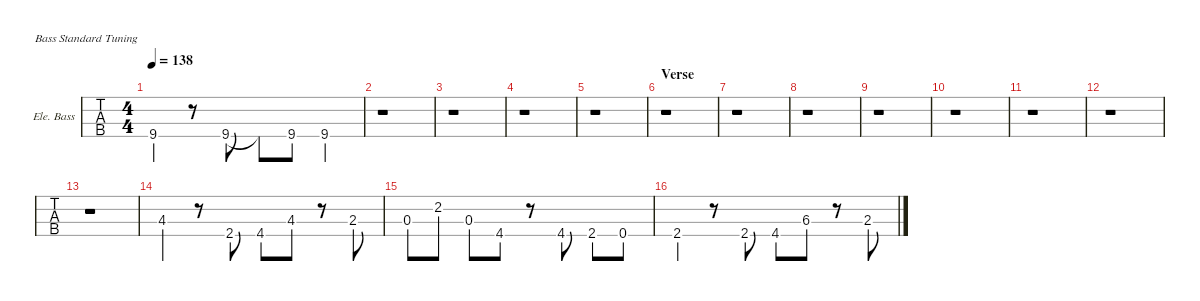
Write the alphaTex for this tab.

\defaultSystemsLayout 4
\hideDynamics
\bracketExtendMode nobrackets
\firstSystemTrackNameOrientation horizontal
\track ("Ele. Bass" "Ele. Bass") {defaultSystemsLayout 4 instrument electricbassfinger}
\staff {tabs}
\tuning (G2 D2 A1 E1)
\ts (4 4)
\tempo 138
\clef f4
\scale
0.232303
\ks c#minor
9.4{acc #}.4{dy f beam Up} r.8{beam Down} 9.4{acc #}.8{beam Up} 9.4{t acc #}.8{beam Up} 9.4{acc #}.8{beam Up} 9.4{acc #}.4{beam Up} |
\scale
0.303092 r.1{beam Down} |
\scale
0.232303 r.1{beam Down} |
\scale
0.232303 r.1{beam Down} |
\scale
0.232303 r.1{beam Down} |
\section ("" "Verse")
\scale
0.303092 r.1{beam Down} |
\scale
0.232303 r.1{beam Down} |
\scale
0.232303 r.1{beam Down} |
\scale
0.232303 r.1{beam Down} |
\scale
0.303092 r.1{beam Down} |
\scale
0.232303 r.1{beam Down} |
\scale
0.232303 r.1{beam Down} |
\scale
0.232303 r.1{beam Down} |
\scale
0.303092 4.3{acc #}.4{beam Up} r.8{beam Down} 2.4{acc #}.8{beam Up} 4.4{acc #}.8{beam Up} 4.3{acc #}.8{beam Up} r.8{beam Up} 2.3{acc forcenatural}.8{beam Up} |
\scale
0.232303 0.3{acc forcenatural}.8{beam Up} 2.2{acc forcenatural}.8{beam Up} 0.3{acc forcenatural}.8{beam Up} 4.4{acc #}.8{beam Up} r.8{beam Down} 4.4{acc #}.8{beam Up} 2.4{acc #}.8{beam Up} 0.4{acc forcenatural}.8{beam Up} |
\scale
0.232303 2.4{acc #}.4{beam Up} r.8{beam Down} 2.4{acc #}.8{beam Up} 4.4{acc #}.8{beam Up} 6.3{acc #}.8{beam Up} r.8{beam Up} 2.3{acc forcenatural}.8{beam Up}
